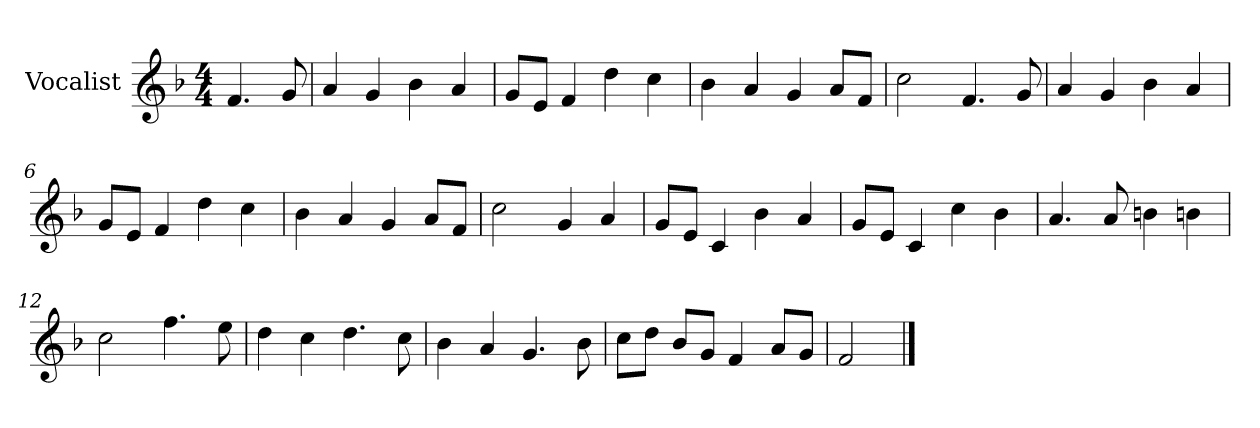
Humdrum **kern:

**kern
*part1
*staff1
*I"Vocalist
*k[b-]
*F:
*M4/4
=
4.f
8g
=1
4a
4g
4b-
4a
=2
8gL
8eJ
4f
4dd
4cc
=3
4b-
4a
4g
8aL
8fJ
=4
2cc
4.f
8g
=5
4a
4g
4b-
4a
=6
8gL
8eJ
4f
4dd
4cc
=7
4b-
4a
4g
8aL
8fJ
=8
2cc
4g
4a
=9
8gL
8eJ
4c
4b-
4a
=10
8gL
8eJ
4c
4cc
4b-
=11
4.a
8a
4bn
4bn
=12
2cc
4.ff
8ee
=13
4dd
4cc
4.dd
8cc
=14
4b-
4a
4.g
8b-
=15
8ccL
8ddJ
8b-L
8gJ
4f
8aL
8gJ
=16
2f
==
*-
